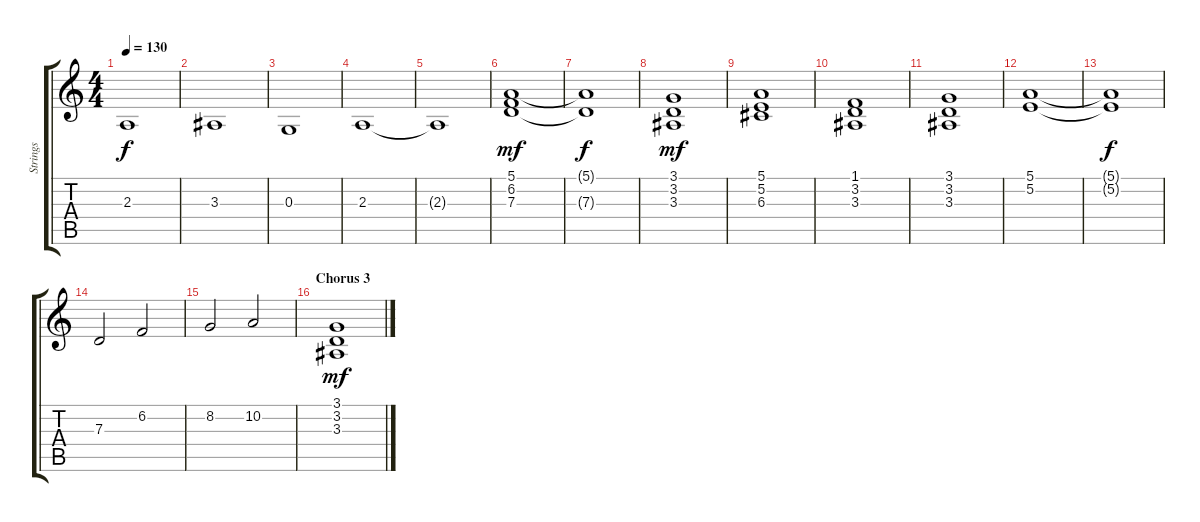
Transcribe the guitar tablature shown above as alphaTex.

\track ("Strings" "Strings") {instrument stringensemble1}
\staff {score tabs}
\tuning (E4 B3 G3 D3 A2 E2) {hide}
\ts (4 4)
\tempo 130
\clef g2
\ks c
2.3.1{dy f} |
3.3.1 |
0.3.1 |
2.3.1 |
2.3{t}.1 |
(5.1 6.2 7.3).1{dy mf} |
(5.1{t} 7.3{t}).1{dy f} |
(3.1 3.2 3.3).1{dy mf} |
(5.1 5.2 6.3).1 |
(1.1 3.2 3.3).1 |
(3.1 3.2 3.3).1 |
(5.1 5.2).1 |
(5.1{t} 5.2{t}).1{dy f} |
7.3.2 6.2.2 |
8.2.2 10.2.2 |
\section ("" "Chorus 3")
(3.1 3.2 3.3).1{dy mf}
